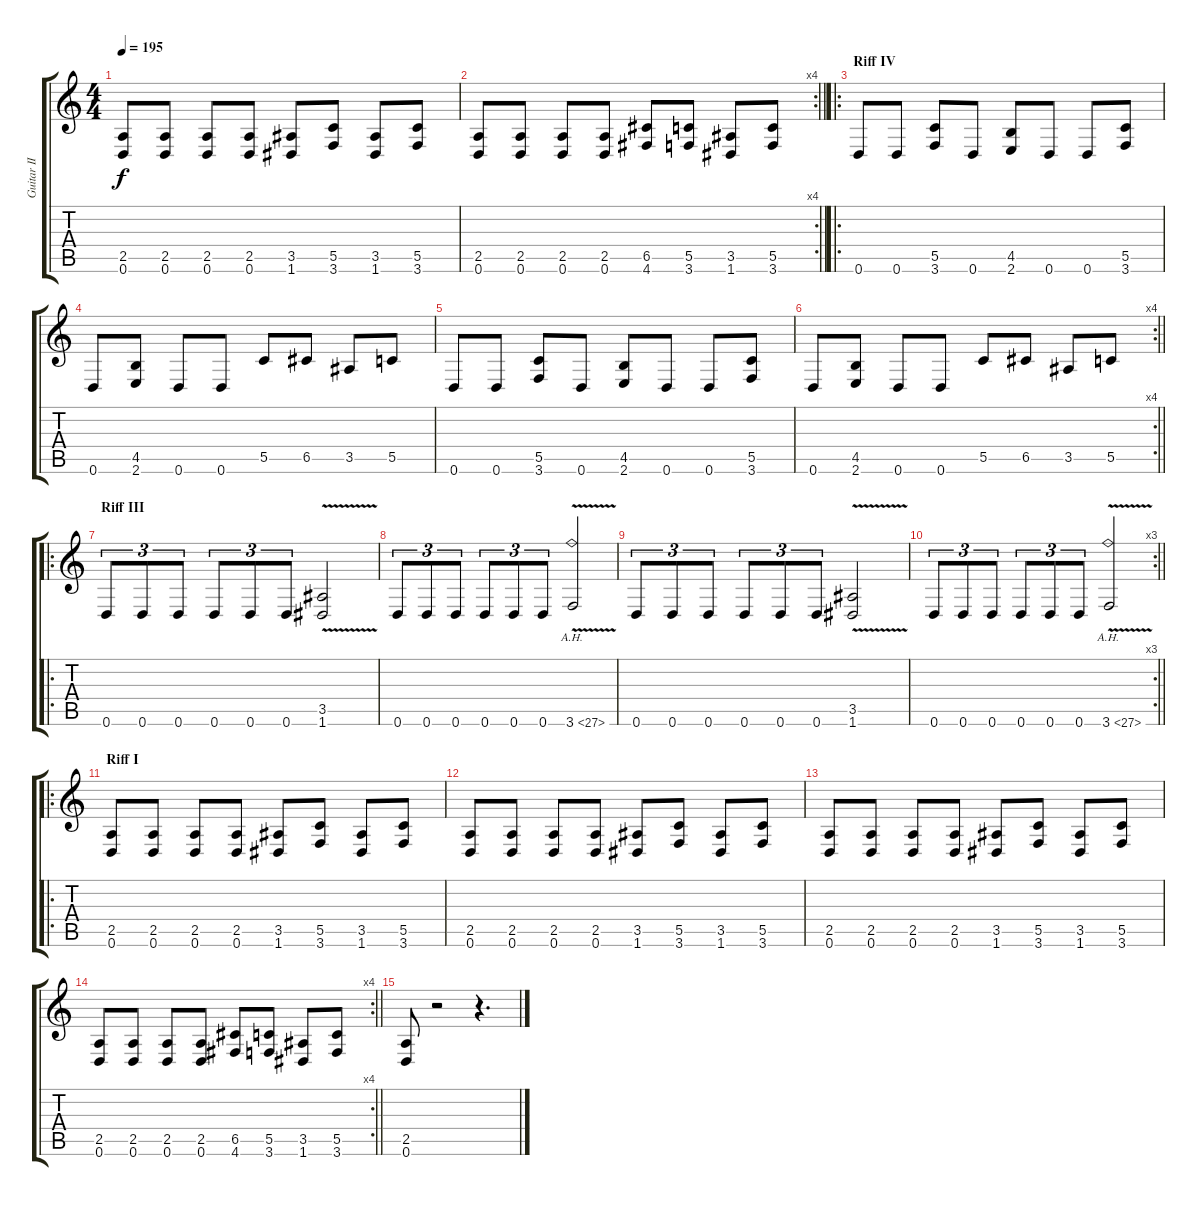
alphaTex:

\track ("Guitar II" "Guitar II") {instrument distortionguitar}
\staff {score tabs}
\tuning (D4 A3 F3 C3 G2 D2) {hide}
\ts (4 4)
\tempo 195
\clef g2
\ks c
(2.5 0.6).8{dy f} (2.5 0.6).8 (2.5 0.6).8 (2.5 0.6).8 (3.5 1.6).8 (5.5 3.6).8 (3.5 1.6).8 (5.5 3.6).8 |
\rc 4
\barLineRight lightlight
(2.5 0.6).8 (2.5 0.6).8 (2.5 0.6).8 (2.5 0.6).8 (6.5 4.6).8 (5.5 3.6).8 (3.5 1.6).8 (5.5 3.6).8 |
\ro
\section ("" "Riff IV")
0.6.8 0.6.8 (5.5 3.6).8 0.6.8 (4.5 2.6).8 0.6.8 0.6.8 (5.5 3.6).8 |
0.6.8 (4.5 2.6).8 0.6.8 0.6.8 5.5.8 6.5.8 3.5.8 5.5.8 |
0.6.8 0.6.8 (5.5 3.6).8 0.6.8 (4.5 2.6).8 0.6.8 0.6.8 (5.5 3.6).8 |
\rc 4
\barLineRight lightlight
0.6.8 (4.5 2.6).8 0.6.8 0.6.8 5.5.8 6.5.8 3.5.8 5.5.8 |
\ro
\section ("" "Riff III")
0.6.8{tu (3 2)} 0.6.8{tu (3 2)} 0.6.8{tu (3 2)} 0.6.8{tu (3 2)} 0.6.8{tu (3 2)} 0.6.8{tu (3 2)} (3.5{v} 1.6{v}).2 |
0.6.8{tu (3 2)} 0.6.8{tu (3 2)} 0.6.8{tu (3 2)} 0.6.8{tu (3 2)} 0.6.8{tu (3 2)} 0.6.8{tu (3 2)} 3.6{ah 24 v}.2 |
0.6.8{tu (3 2)} 0.6.8{tu (3 2)} 0.6.8{tu (3 2)} 0.6.8{tu (3 2)} 0.6.8{tu (3 2)} 0.6.8{tu (3 2)} (3.5{v} 1.6{v}).2 |
\rc 3
\barLineRight lightlight
0.6.8{tu (3 2)} 0.6.8{tu (3 2)} 0.6.8{tu (3 2)} 0.6.8{tu (3 2)} 0.6.8{tu (3 2)} 0.6.8{tu (3 2)} 3.6{ah 24 v}.2 |
\ro
\section ("" "Riff I")
(2.5 0.6).8 (2.5 0.6).8 (2.5 0.6).8 (2.5 0.6).8 (3.5 1.6).8 (5.5 3.6).8 (3.5 1.6).8 (5.5 3.6).8 |
(2.5 0.6).8 (2.5 0.6).8 (2.5 0.6).8 (2.5 0.6).8 (3.5 1.6).8 (5.5 3.6).8 (3.5 1.6).8 (5.5 3.6).8 |
(2.5 0.6).8 (2.5 0.6).8 (2.5 0.6).8 (2.5 0.6).8 (3.5 1.6).8 (5.5 3.6).8 (3.5 1.6).8 (5.5 3.6).8 |
\rc 4
\barLineRight lightlight
(2.5 0.6).8 (2.5 0.6).8 (2.5 0.6).8 (2.5 0.6).8 (6.5 4.6).8 (5.5 3.6).8 (3.5 1.6).8 (5.5 3.6).8 |
(2.5 0.6).8 r.2 r.4{d}
